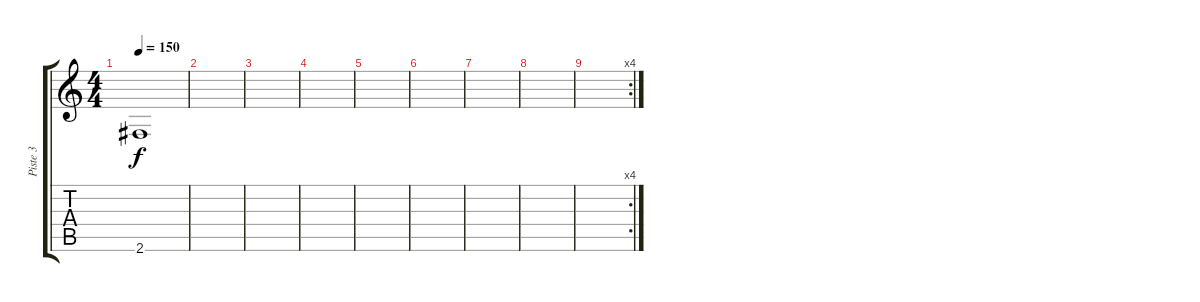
\track ("Piste 3" "Piste 3") {instrument acousticguitarsteel}
\staff {score tabs}
\tuning (E4 B3 G3 D3 A2 E2) {hide}
\ts (4 4)
\tempo 150
\clef g2
\ks c
2.6{t}.1{dy f} |
|
|
|
|
|
|
|
\rc 4
